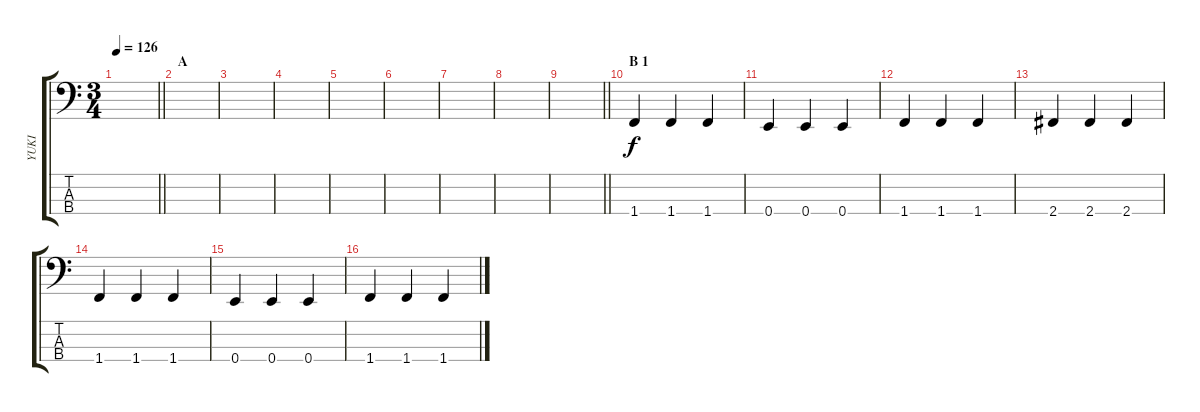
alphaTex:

\track ("YUKI" "YUKI") {instrument electricbasspick}
\staff {score tabs}
\tuning (G2 D2 A1 E1) {hide}
\ts (3 4)
\tempo 126
\clef f4
\barLineRight lightlight
\ks c
|
\section ("" "A")
|
|
|
|
|
|
|
\barLineRight lightlight
|
\section ("" "B 1")
1.4.4 1.4.4 1.4.4 |
0.4.4 0.4.4 0.4.4 |
1.4.4 1.4.4 1.4.4 |
2.4.4 2.4.4 2.4.4 |
1.4.4 1.4.4 1.4.4 |
0.4.4 0.4.4 0.4.4 |
1.4.4 1.4.4 1.4.4
